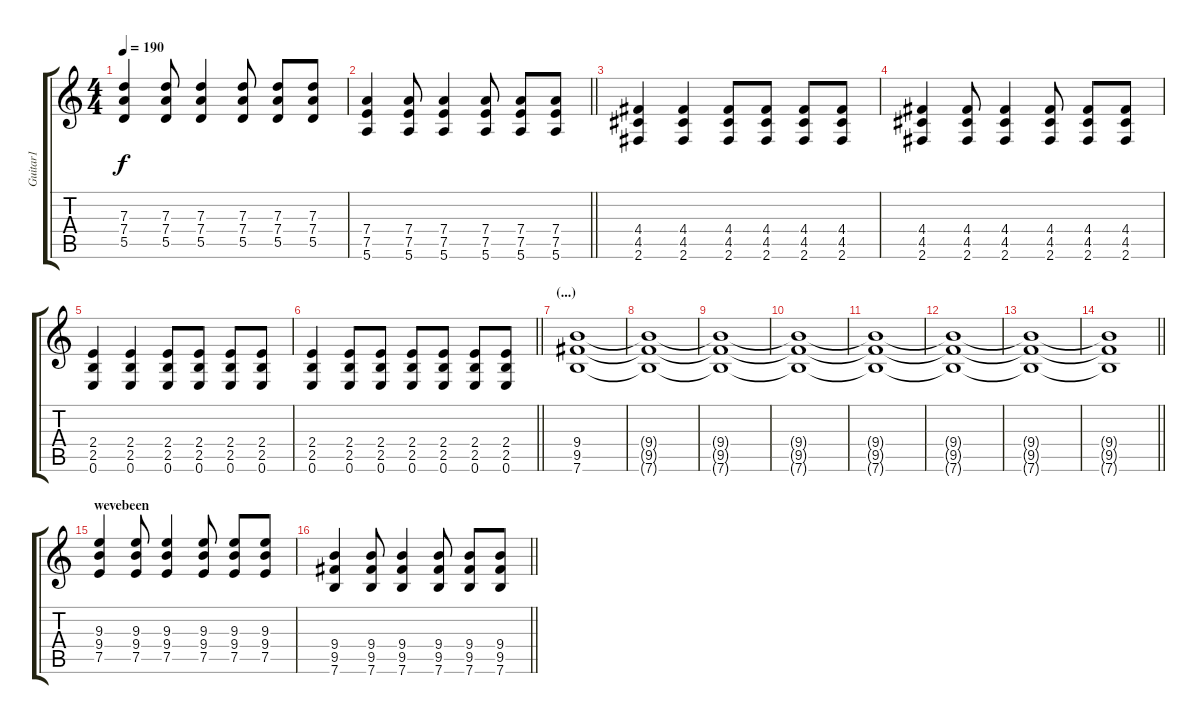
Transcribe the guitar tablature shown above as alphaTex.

\track ("Guitar1" "Guitar1") {instrument overdrivenguitar}
\staff {score tabs}
\tuning (E4 B3 G3 D3 A2 E2) {hide}
\ts (4 4)
\tempo 190
\clef g2
\ks c
(7.3 7.4 5.5).4{dy f} (7.3 7.4 5.5).8 (7.3 7.4 5.5).4 (7.3 7.4 5.5).8 (7.3 7.4 5.5).8 (7.3 7.4 5.5).8 |
\barLineRight lightlight
(7.4 7.5 5.6).4 (7.4 7.5 5.6).8 (7.4 7.5 5.6).4 (7.4 7.5 5.6).8 (7.4 7.5 5.6).8 (7.4 7.5 5.6).8 |
(4.4 4.5 2.6).4 (4.4 4.5 2.6).4 (4.4 4.5 2.6).8 (4.4 4.5 2.6).8 (4.4 4.5 2.6).8 (4.4 4.5 2.6).8 |
(4.4 4.5 2.6).4 (4.4 4.5 2.6).8 (4.4 4.5 2.6).4 (4.4 4.5 2.6).8 (4.4 4.5 2.6).8 (4.4 4.5 2.6).8 |
(2.4 2.5 0.6).4 (2.4 2.5 0.6).4 (2.4 2.5 0.6).8 (2.4 2.5 0.6).8 (2.4 2.5 0.6).8 (2.4 2.5 0.6).8 |
\barLineRight lightlight
(2.4 2.5 0.6).4 (2.4 2.5 0.6).8 (2.4 2.5 0.6).8 (2.4 2.5 0.6).8 (2.4 2.5 0.6).8 (2.4 2.5 0.6).8 (2.4 2.5 0.6).8 |
\section ("" "(...)")
(9.4 9.5 7.6).1 |
(9.4{t} 9.5{t} 7.6{t}).1 |
(9.4{t} 9.5{t} 7.6{t}).1 |
(9.4{t} 9.5{t} 7.6{t}).1 |
(9.4{t} 9.5{t} 7.6{t}).1 |
(9.4{t} 9.5{t} 7.6{t}).1 |
(9.4{t} 9.5{t} 7.6{t}).1 |
\barLineRight lightlight
(9.4{t} 9.5{t} 7.6{t}).1 |
\section ("" "wevebeen")
(9.3 9.4 7.5).4 (9.3 9.4 7.5).8 (9.3 9.4 7.5).4 (9.3 9.4 7.5).8 (9.3 9.4 7.5).8 (9.3 9.4 7.5).8 |
\barLineRight lightlight
(9.4 9.5 7.6).4 (9.4 9.5 7.6).8 (9.4 9.5 7.6).4 (9.4 9.5 7.6).8 (9.4 9.5 7.6).8 (9.4 9.5 7.6).8
